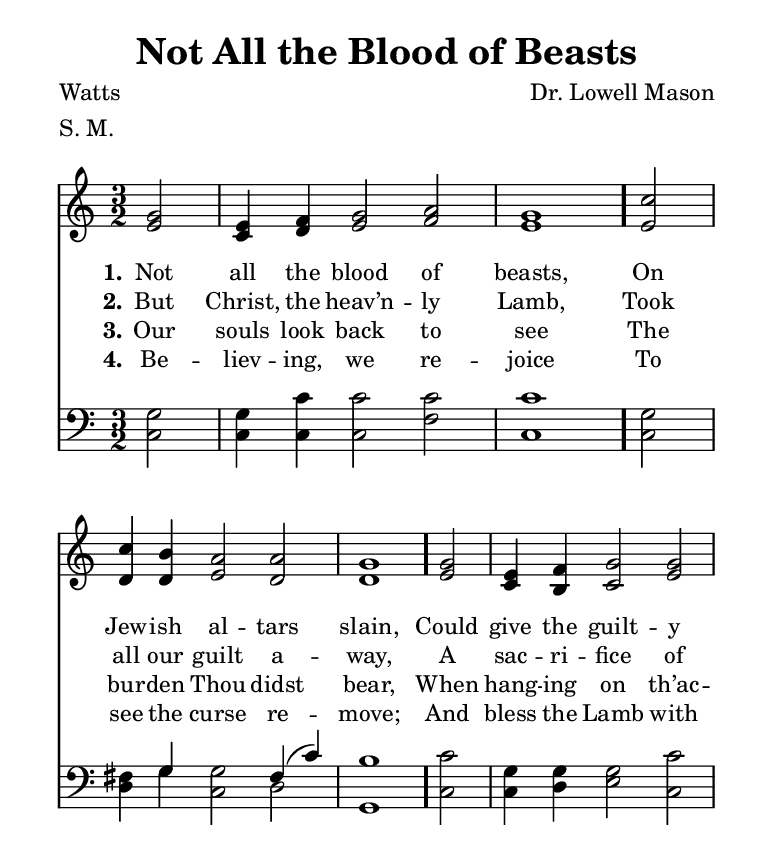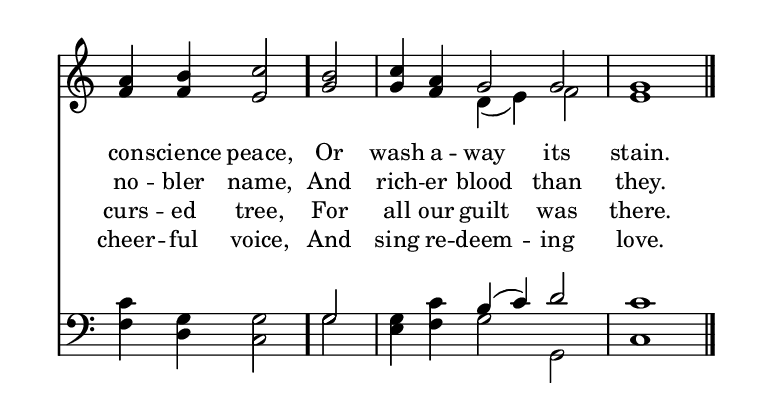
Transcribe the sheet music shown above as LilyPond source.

\include "common/global.ily"
\paper {
  \include "common/paper.ily"
  ragged-bottom = ##t
}

\header{
  hymnnumber = "254"
  title = "Not All the Blood of Beasts"
  tunename = "Boylston"
  meter = "S. M."
  poet = "Watts"
  composer = "Dr. Lowell Mason"
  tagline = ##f
}

global = {
  \include "common/overrides.ily"
  \override Staff.TimeSignature.style = #'numbered
  \time 3/2
  \override Score.MetronomeMark.transparent = ##t % hide all fermata changes too
  \tempo 4=100
  \key c \major
  \partial 2
  \autoBeamOff
}

notesSoprano = {
\global
\relative c'' {

  g2 | e4 f g2 a | g1
  c2 | c4 b a2 a | g1 \eogbreak
  g2 | e4 f g2 g | a4 b c2
  b2 | c4 a g2 g | g1 \eogbreak

  \bar "|."

}
}

notesAlto = {
\global
\relative e' {

  e2 | c4 d e2 f | e1
  e2 | d4 d e2 d | d1
  e2 | c4 b c2 e | f4 f e2
  g2 | g4 f d( e) f2 | e1

}
}

notesTenor = {
\global
\relative a {

  g2 | g4 c c2 c | c1
  g2 | fis4 g g2 fis4( c') | b1
  c2 | g4 g g2 c | c4 g g2
  g2 | g4 c4 b( c) d2 | c1

}
}

notesBass = {
\global
\relative f {

  c2 | c4 c c2 f | c1
  c2 d4 g c,2 d | g,1
  c2 | c4 d e2 c | f4 d c2
  g'2 | e4 f g2 g, | c1

}
}

wordsA = \lyricmode {
\set stanza = "1."

Not all the blood of beasts, \bar "."
On Jew -- ish al -- tars slain, \bar "."
Could give the guilt -- y con -- science peace, \bar "."
Or wash a -- way its stain. \bar "."

}

wordsB = \lyricmode {
\set stanza = "2."

But Christ, the heav’n -- ly Lamb,
Took all our guilt a -- way,
A sac -- ri -- fice of no -- bler name,
And rich -- er blood than they.

}

wordsC = \lyricmode {
\set stanza = "3."

Our souls look back to see
The bur -- den Thou didst bear,
When hang -- ing on th’ac -- curs -- ed tree,
For all our guilt was there.

}

wordsD = \lyricmode {
\set stanza = "4."

Be -- liev -- ing, we re -- joice
To see the curse re -- move;
And bless the Lamb with cheer -- ful voice,
And sing re -- deem -- ing love.

}

\score {
  \context ChoirStaff <<
    \context Staff = upper <<
      \set Staff.autoBeaming = ##f
      \set ChoirStaff.systemStartDelimiter = #'SystemStartBar
      \set ChoirStaff.printPartCombineTexts = ##f
      \partcombine #'(2 . 9) \notesSoprano \notesAlto
      \context NullVoice = sopranos { \voiceOne << \notesSoprano >> }
      \context NullVoice = altos { \voiceTwo << \notesAlto >> }
      \context Lyrics = one   \lyricsto sopranos \wordsA
      \context Lyrics = two   \lyricsto sopranos \wordsB
      \context Lyrics = three \lyricsto sopranos \wordsC
      \context Lyrics = four  \lyricsto sopranos \wordsD
    >>
    \context Staff = men <<
      \clef bass
      \set ChoirStaff.printPartCombineTexts = ##f
      \partcombine #'(2 . 9) \notesTenor \notesBass
      \context NullVoice = tenors { \voiceOne << \notesTenor >> }
      \context NullVoice = basses { \voiceTwo << \notesBass >> }
    >>
  >>
  \layout {
    \include "common/layout.ily"
  }
  \midi{
    \include "common/midi.ily"
  }
}

\version "2.19.49"  % necessary for upgrading to future LilyPond versions.

% vi:set et ts=2 sw=2 ai nocindent syntax=lilypond:
